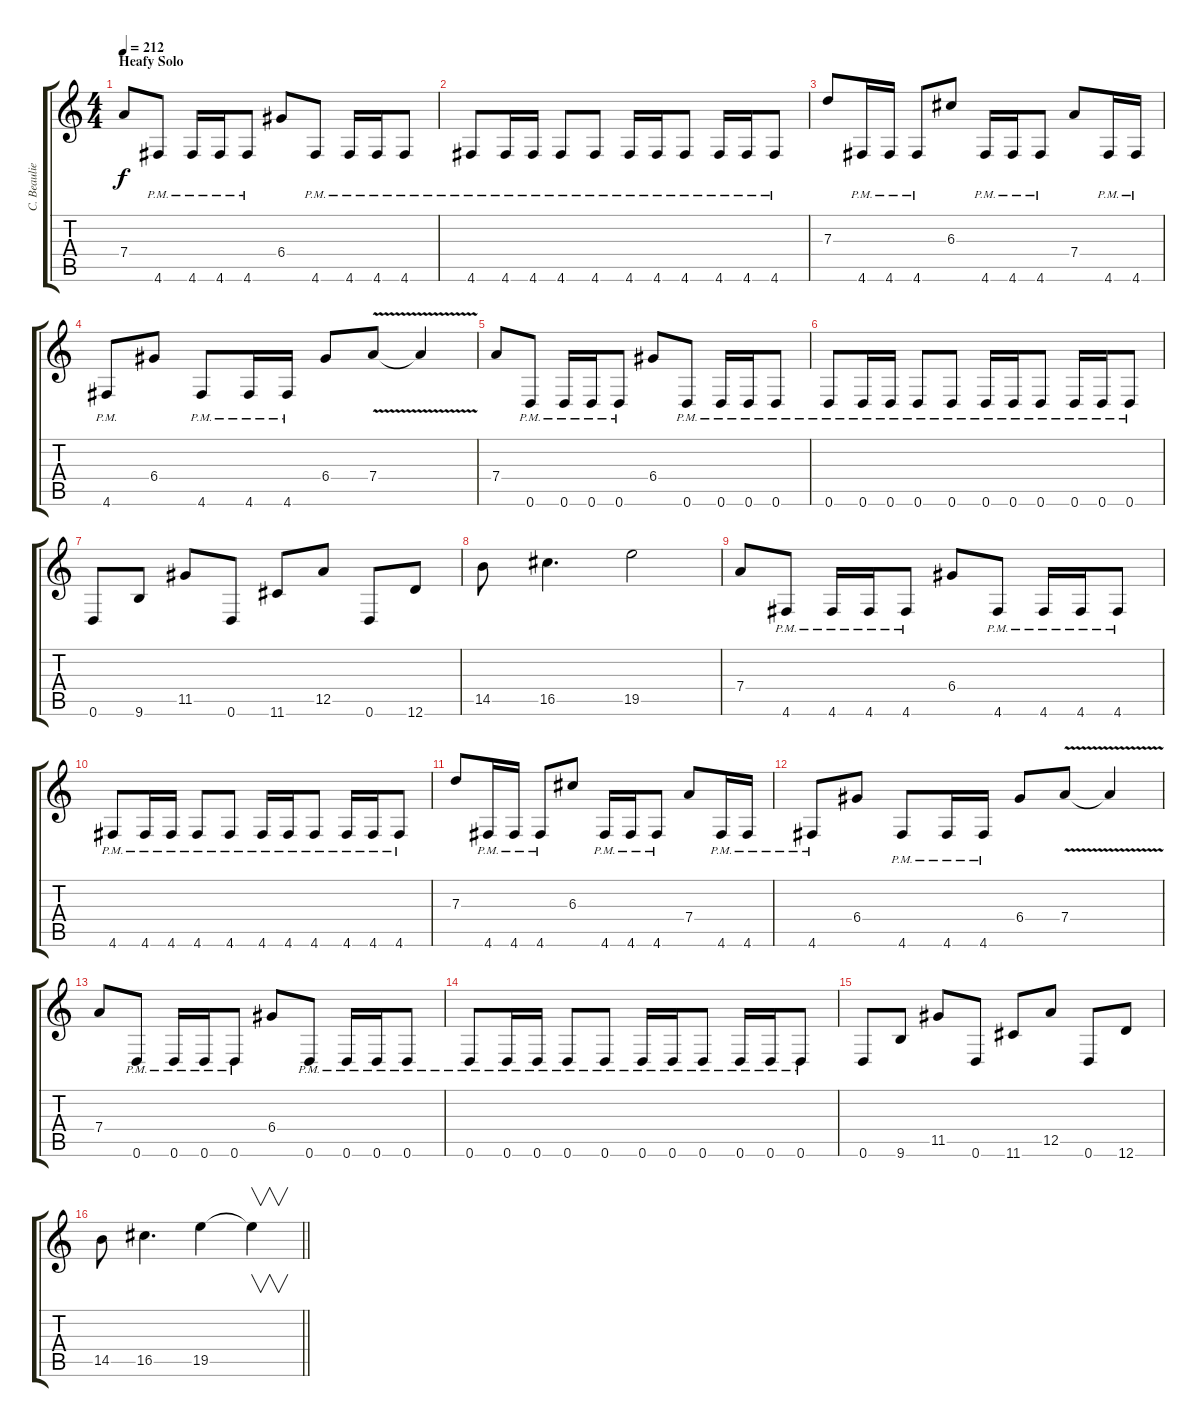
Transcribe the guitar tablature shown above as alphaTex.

\track ("C. Beaulieu" "C. Beaulie") {instrument distortionguitar}
\staff {score tabs}
\tuning (E4 B3 G3 D3 A2 D2) {hide}
\ts (4 4)
\section ("" "Heafy Solo")
\tempo 212
\clef g2
\ks c
7.4.8{dy f} 4.6{pm}.8 4.6{pm}.16 4.6{pm}.16 4.6{pm}.8 6.4.8 4.6{pm}.8 4.6{pm}.16 4.6{pm}.16 4.6{pm}.8 |
4.6{pm}.8 4.6{pm}.16 4.6{pm}.16 4.6{pm}.8 4.6{pm}.8 4.6{pm}.16 4.6{pm}.16 4.6{pm}.8 4.6{pm}.16 4.6{pm}.16 4.6{pm}.8 |
7.3.8 4.6{pm}.16 4.6{pm}.16 4.6{pm}.8 6.3.8 4.6{pm}.16 4.6{pm}.16 4.6{pm}.8 7.4.8 4.6{pm}.16 4.6{pm}.16 |
4.6{pm}.8 6.4.8 4.6{pm}.8 4.6{pm}.16 4.6{pm}.16 6.4.8 7.4{v}.8 7.4{t}.4 |
7.4.8 0.6{pm}.8 0.6{pm}.16 0.6{pm}.16 0.6{pm}.8 6.4.8 0.6{pm}.8 0.6{pm}.16 0.6{pm}.16 0.6{pm}.8 |
0.6{pm}.8 0.6{pm}.16 0.6{pm}.16 0.6{pm}.8 0.6{pm}.8 0.6{pm}.16 0.6{pm}.16 0.6{pm}.8 0.6{pm}.16 0.6{pm}.16 0.6{pm}.8 |
0.6.8 9.6.8 11.5.8 0.6.8 11.6.8 12.5.8 0.6.8 12.6.8 |
14.5.8 16.5.4{d} 19.5.2 |
7.4.8 4.6{pm}.8 4.6{pm}.16 4.6{pm}.16 4.6{pm}.8 6.4.8 4.6{pm}.8 4.6{pm}.16 4.6{pm}.16 4.6{pm}.8 |
4.6{pm}.8 4.6{pm}.16 4.6{pm}.16 4.6{pm}.8 4.6{pm}.8 4.6{pm}.16 4.6{pm}.16 4.6{pm}.8 4.6{pm}.16 4.6{pm}.16 4.6{pm}.8 |
7.3.8 4.6{pm}.16 4.6{pm}.16 4.6{pm}.8 6.3.8 4.6{pm}.16 4.6{pm}.16 4.6{pm}.8 7.4.8 4.6{pm}.16 4.6{pm}.16 |
4.6{pm}.8 6.4.8 4.6{pm}.8 4.6{pm}.16 4.6{pm}.16 6.4.8 7.4{v}.8 7.4{t}.4 |
7.4.8 0.6{pm}.8 0.6{pm}.16 0.6{pm}.16 0.6{pm}.8 6.4.8 0.6{pm}.8 0.6{pm}.16 0.6{pm}.16 0.6{pm}.8 |
0.6{pm}.8 0.6{pm}.16 0.6{pm}.16 0.6{pm}.8 0.6{pm}.8 0.6{pm}.16 0.6{pm}.16 0.6{pm}.8 0.6{pm}.16 0.6{pm}.16 0.6{pm}.8 |
0.6.8 9.6.8 11.5.8 0.6.8 11.6.8 12.5.8 0.6.8 12.6.8 |
\barLineRight lightlight
14.5.8 16.5.4{d} 19.5.4 19.5{t}.4{v}
